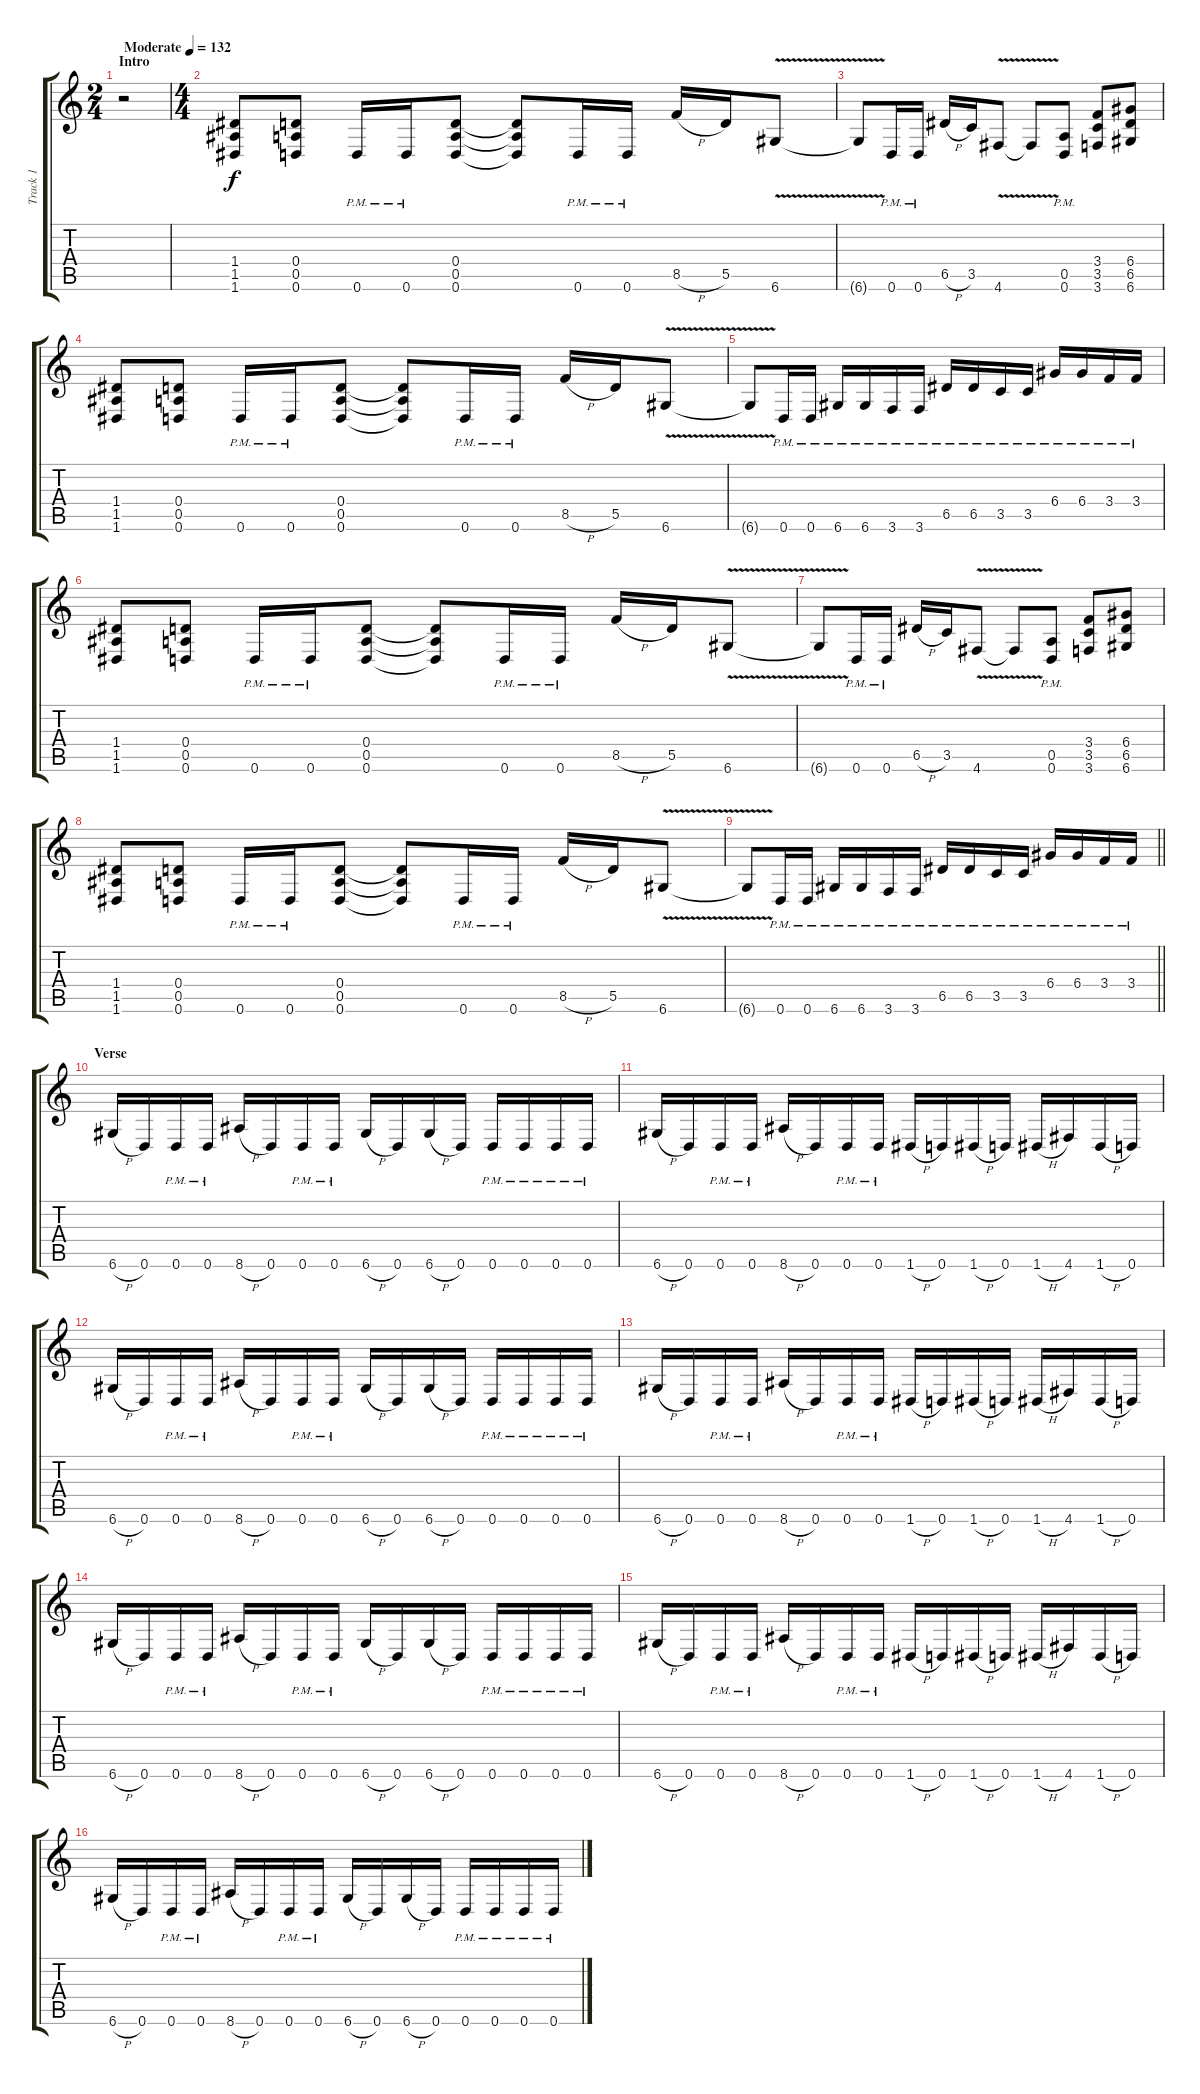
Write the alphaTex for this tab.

\track ("Track 1" "Track 1") {instrument distortionguitar}
\staff {score tabs}
\tuning (E4 B3 G3 D3 A2 D2) {hide}
\ts (2 4)
\section ("" "Intro")
\tempo (132 "Moderate")
\clef g2
\ks c
r.2{dy f instrument distortionguitar} |
\ts (4 4)
(1.4 1.5 1.6).8 (0.4 0.5 0.6).8 0.6{pm}.16 0.6{pm}.16 (0.4 0.5 0.6).8 (0.4{t} 0.5{t} 0.6{t}).8 0.6{pm}.16 0.6{pm}.16 8.5{h}.16 5.5.16 6.6{v}.8 |
6.6{t}.8 0.6{pm}.16 0.6{pm}.16 6.5{h}.16 3.5.16 4.6{v}.8 4.6{t}.8 (0.5{pm} 0.6{pm}).8 (3.4 3.5 3.6).8 (6.4 6.5 6.6).8 |
(1.4 1.5 1.6).8 (0.4 0.5 0.6).8 0.6{pm}.16 0.6{pm}.16 (0.4 0.5 0.6).8 (0.4{t} 0.5{t} 0.6{t}).8 0.6{pm}.16 0.6{pm}.16 8.5{h}.16 5.5.16 6.6{v}.8 |
6.6{t}.8 0.6{pm}.16 0.6{pm}.16 6.6{pm}.16 6.6{pm}.16 3.6{pm}.16 3.6{pm}.16 6.5{pm}.16 6.5{pm}.16 3.5{pm}.16 3.5{pm}.16 6.4{pm}.16 6.4{pm}.16 3.4{pm}.16 3.4{pm}.16 |
(1.4 1.5 1.6).8 (0.4 0.5 0.6).8 0.6{pm}.16 0.6{pm}.16 (0.4 0.5 0.6).8 (0.4{t} 0.5{t} 0.6{t}).8 0.6{pm}.16 0.6{pm}.16 8.5{h}.16 5.5.16 6.6{v}.8 |
6.6{t}.8 0.6{pm}.16 0.6{pm}.16 6.5{h}.16 3.5.16 4.6{v}.8 4.6{t}.8 (0.5{pm} 0.6{pm}).8 (3.4 3.5 3.6).8 (6.4 6.5 6.6).8 |
(1.4 1.5 1.6).8 (0.4 0.5 0.6).8 0.6{pm}.16 0.6{pm}.16 (0.4 0.5 0.6).8 (0.4{t} 0.5{t} 0.6{t}).8 0.6{pm}.16 0.6{pm}.16 8.5{h}.16 5.5.16 6.6{v}.8 |
\barLineRight lightlight
6.6{t}.8 0.6{pm}.16 0.6{pm}.16 6.6{pm}.16 6.6{pm}.16 3.6{pm}.16 3.6{pm}.16 6.5{pm}.16 6.5{pm}.16 3.5{pm}.16 3.5{pm}.16 6.4{pm}.16 6.4{pm}.16 3.4{pm}.16 3.4{pm}.16 |
\section ("" "Verse")
6.6{h}.16 0.6.16 0.6{pm}.16 0.6{pm}.16 8.6{h}.16 0.6.16 0.6{pm}.16 0.6{pm}.16 6.6{h}.16 0.6.16 6.6{h}.16 0.6.16 0.6{pm}.16 0.6{pm}.16 0.6{pm}.16 0.6{pm}.16 |
6.6{h}.16 0.6.16 0.6{pm}.16 0.6{pm}.16 8.6{h}.16 0.6.16 0.6{pm}.16 0.6{pm}.16 1.6{h}.16 0.6.16 1.6{h}.16 0.6.16 1.6{h}.16 4.6.16 1.6{h}.16 0.6.16 |
6.6{h}.16 0.6.16 0.6{pm}.16 0.6{pm}.16 8.6{h}.16 0.6.16 0.6{pm}.16 0.6{pm}.16 6.6{h}.16 0.6.16 6.6{h}.16 0.6.16 0.6{pm}.16 0.6{pm}.16 0.6{pm}.16 0.6{pm}.16 |
6.6{h}.16 0.6.16 0.6{pm}.16 0.6{pm}.16 8.6{h}.16 0.6.16 0.6{pm}.16 0.6{pm}.16 1.6{h}.16 0.6.16 1.6{h}.16 0.6.16 1.6{h}.16 4.6.16 1.6{h}.16 0.6.16 |
6.6{h}.16 0.6.16 0.6{pm}.16 0.6{pm}.16 8.6{h}.16 0.6.16 0.6{pm}.16 0.6{pm}.16 6.6{h}.16 0.6.16 6.6{h}.16 0.6.16 0.6{pm}.16 0.6{pm}.16 0.6{pm}.16 0.6{pm}.16 |
6.6{h}.16 0.6.16 0.6{pm}.16 0.6{pm}.16 8.6{h}.16 0.6.16 0.6{pm}.16 0.6{pm}.16 1.6{h}.16 0.6.16 1.6{h}.16 0.6.16 1.6{h}.16 4.6.16 1.6{h}.16 0.6.16 |
6.6{h}.16 0.6.16 0.6{pm}.16 0.6{pm}.16 8.6{h}.16 0.6.16 0.6{pm}.16 0.6{pm}.16 6.6{h}.16 0.6.16 6.6{h}.16 0.6.16 0.6{pm}.16 0.6{pm}.16 0.6{pm}.16 0.6{pm}.16
